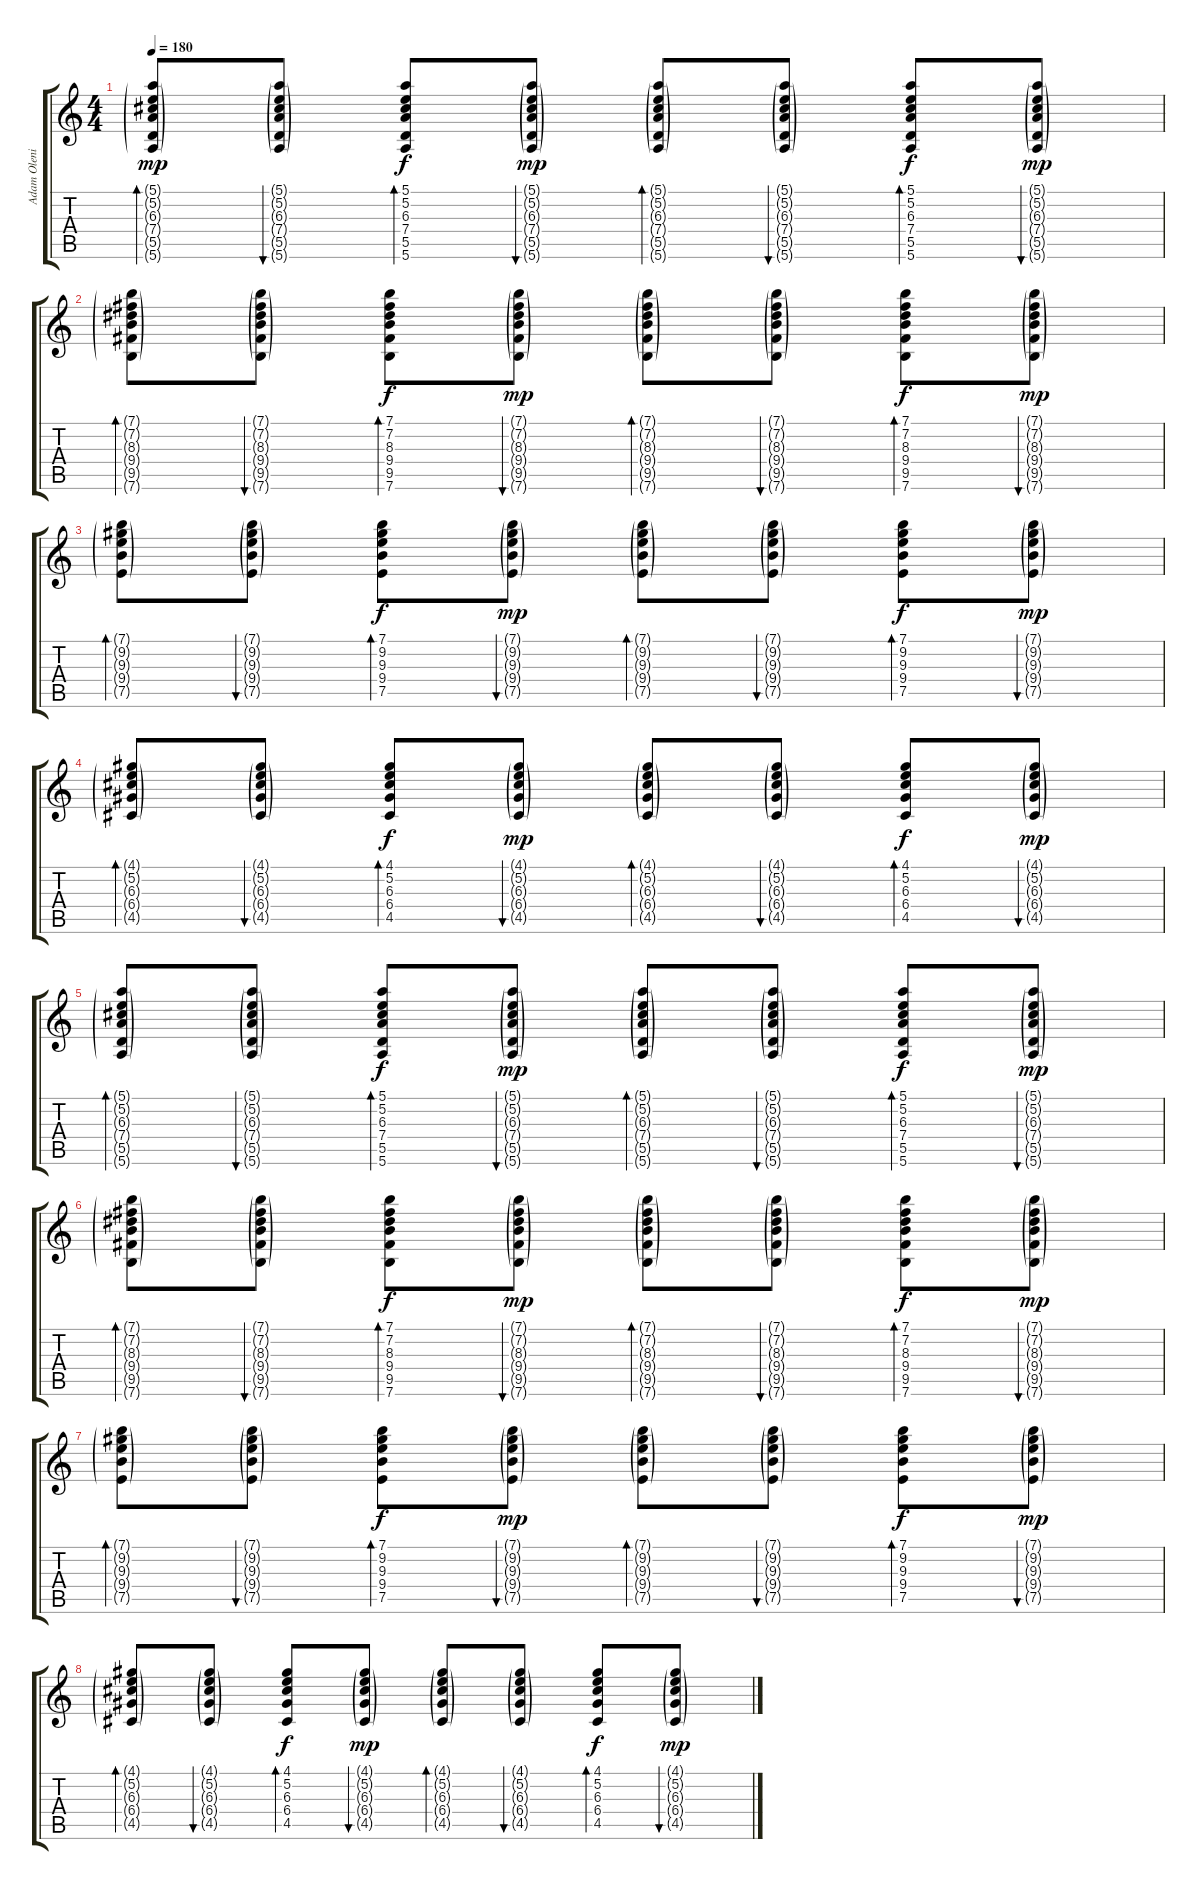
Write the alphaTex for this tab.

\track ("Adam Olenius - Guitar" "Adam Oleni") {instrument acousticguitarsteel}
\staff {score tabs}
\tuning (E4 B3 G3 D3 A2 E2) {hide}
\ts (4 4)
\tempo 180
\clef g2
\ks c
(5.1{g} 5.2{g} 6.3{g} 7.4{g} 5.5{g} 5.6{g}).8{bd 60 dy mp} (5.1{g} 5.2{g} 6.3{g} 7.4{g} 5.5{g} 5.6{g}).8{bu 60} (5.1 5.2 6.3 7.4 5.5 5.6).8{bd 60 dy f} (5.1{g} 5.2{g} 6.3{g} 7.4{g} 5.5{g} 5.6{g}).8{bu 60 dy mp} (5.1{g} 5.2{g} 6.3{g} 7.4{g} 5.5{g} 5.6{g}).8{bd 60} (5.1{g} 5.2{g} 6.3{g} 7.4{g} 5.5{g} 5.6{g}).8{bu 60} (5.1 5.2 6.3 7.4 5.5 5.6).8{bd 60 dy f} (5.1{g} 5.2{g} 6.3{g} 7.4{g} 5.5{g} 5.6{g}).8{bu 60 dy mp} |
(7.1{g} 7.2{g} 8.3{g} 9.4{g} 9.5{g} 7.6{g}).8{bd 60} (7.1{g} 7.2{g} 8.3{g} 9.4{g} 9.5{g} 7.6{g}).8{bu 60} (7.1 7.2 8.3 9.4 9.5 7.6).8{bd 60 dy f} (7.1{g} 7.2{g} 8.3{g} 9.4{g} 9.5{g} 7.6{g}).8{bu 60 dy mp} (7.1{g} 7.2{g} 8.3{g} 9.4{g} 9.5{g} 7.6{g}).8{bd 60} (7.1{g} 7.2{g} 8.3{g} 9.4{g} 9.5{g} 7.6{g}).8{bu 60} (7.1 7.2 8.3 9.4 9.5 7.6).8{bd 60 dy f} (7.1{g} 7.2{g} 8.3{g} 9.4{g} 9.5{g} 7.6{g}).8{bu 60 dy mp} |
(7.1{g} 9.2{g} 9.3{g} 9.4{g} 7.5{g}).8{bd 60} (7.1{g} 9.2{g} 9.3{g} 9.4{g} 7.5{g}).8{bu 60} (7.1 9.2 9.3 9.4 7.5).8{bd 60 dy f} (7.1{g} 9.2{g} 9.3{g} 9.4{g} 7.5{g}).8{bu 60 dy mp} (7.1{g} 9.2{g} 9.3{g} 9.4{g} 7.5{g}).8{bd 60} (7.1{g} 9.2{g} 9.3{g} 9.4{g} 7.5{g}).8{bu 60} (7.1 9.2 9.3 9.4 7.5).8{bd 60 dy f} (7.1{g} 9.2{g} 9.3{g} 9.4{g} 7.5{g}).8{bu 60 dy mp} |
(4.1{g} 5.2{g} 6.3{g} 6.4{g} 4.5{g}).8{bd 60} (4.1{g} 5.2{g} 6.3{g} 6.4{g} 4.5{g}).8{bu 60} (4.1 5.2 6.3 6.4 4.5).8{bd 60 dy f} (4.1{g} 5.2{g} 6.3{g} 6.4{g} 4.5{g}).8{bu 60 dy mp} (4.1{g} 5.2{g} 6.3{g} 6.4{g} 4.5{g}).8{bd 60} (4.1{g} 5.2{g} 6.3{g} 6.4{g} 4.5{g}).8{bu 60} (4.1 5.2 6.3 6.4 4.5).8{bd 60 dy f} (4.1{g} 5.2{g} 6.3{g} 6.4{g} 4.5{g}).8{bu 60 dy mp} |
(5.1{g} 5.2{g} 6.3{g} 7.4{g} 5.5{g} 5.6{g}).8{bd 60} (5.1{g} 5.2{g} 6.3{g} 7.4{g} 5.5{g} 5.6{g}).8{bu 60} (5.1 5.2 6.3 7.4 5.5 5.6).8{bd 60 dy f} (5.1{g} 5.2{g} 6.3{g} 7.4{g} 5.5{g} 5.6{g}).8{bu 60 dy mp} (5.1{g} 5.2{g} 6.3{g} 7.4{g} 5.5{g} 5.6{g}).8{bd 60} (5.1{g} 5.2{g} 6.3{g} 7.4{g} 5.5{g} 5.6{g}).8{bu 60} (5.1 5.2 6.3 7.4 5.5 5.6).8{bd 60 dy f} (5.1{g} 5.2{g} 6.3{g} 7.4{g} 5.5{g} 5.6{g}).8{bu 60 dy mp} |
(7.1{g} 7.2{g} 8.3{g} 9.4{g} 9.5{g} 7.6{g}).8{bd 60} (7.1{g} 7.2{g} 8.3{g} 9.4{g} 9.5{g} 7.6{g}).8{bu 60} (7.1 7.2 8.3 9.4 9.5 7.6).8{bd 60 dy f} (7.1{g} 7.2{g} 8.3{g} 9.4{g} 9.5{g} 7.6{g}).8{bu 60 dy mp} (7.1{g} 7.2{g} 8.3{g} 9.4{g} 9.5{g} 7.6{g}).8{bd 60} (7.1{g} 7.2{g} 8.3{g} 9.4{g} 9.5{g} 7.6{g}).8{bu 60} (7.1 7.2 8.3 9.4 9.5 7.6).8{bd 60 dy f} (7.1{g} 7.2{g} 8.3{g} 9.4{g} 9.5{g} 7.6{g}).8{bu 60 dy mp} |
(7.1{g} 9.2{g} 9.3{g} 9.4{g} 7.5{g}).8{bd 60} (7.1{g} 9.2{g} 9.3{g} 9.4{g} 7.5{g}).8{bu 60} (7.1 9.2 9.3 9.4 7.5).8{bd 60 dy f} (7.1{g} 9.2{g} 9.3{g} 9.4{g} 7.5{g}).8{bu 60 dy mp} (7.1{g} 9.2{g} 9.3{g} 9.4{g} 7.5{g}).8{bd 60} (7.1{g} 9.2{g} 9.3{g} 9.4{g} 7.5{g}).8{bu 60} (7.1 9.2 9.3 9.4 7.5).8{bd 60 dy f} (7.1{g} 9.2{g} 9.3{g} 9.4{g} 7.5{g}).8{bu 60 dy mp} |
(4.1{g} 5.2{g} 6.3{g} 6.4{g} 4.5{g}).8{bd 60} (4.1{g} 5.2{g} 6.3{g} 6.4{g} 4.5{g}).8{bu 60} (4.1 5.2 6.3 6.4 4.5).8{bd 60 dy f} (4.1{g} 5.2{g} 6.3{g} 6.4{g} 4.5{g}).8{bu 60 dy mp} (4.1{g} 5.2{g} 6.3{g} 6.4{g} 4.5{g}).8{bd 60} (4.1{g} 5.2{g} 6.3{g} 6.4{g} 4.5{g}).8{bu 60} (4.1 5.2 6.3 6.4 4.5).8{bd 60 dy f} (4.1{g} 5.2{g} 6.3{g} 6.4{g} 4.5{g}).8{bu 60 dy mp}
